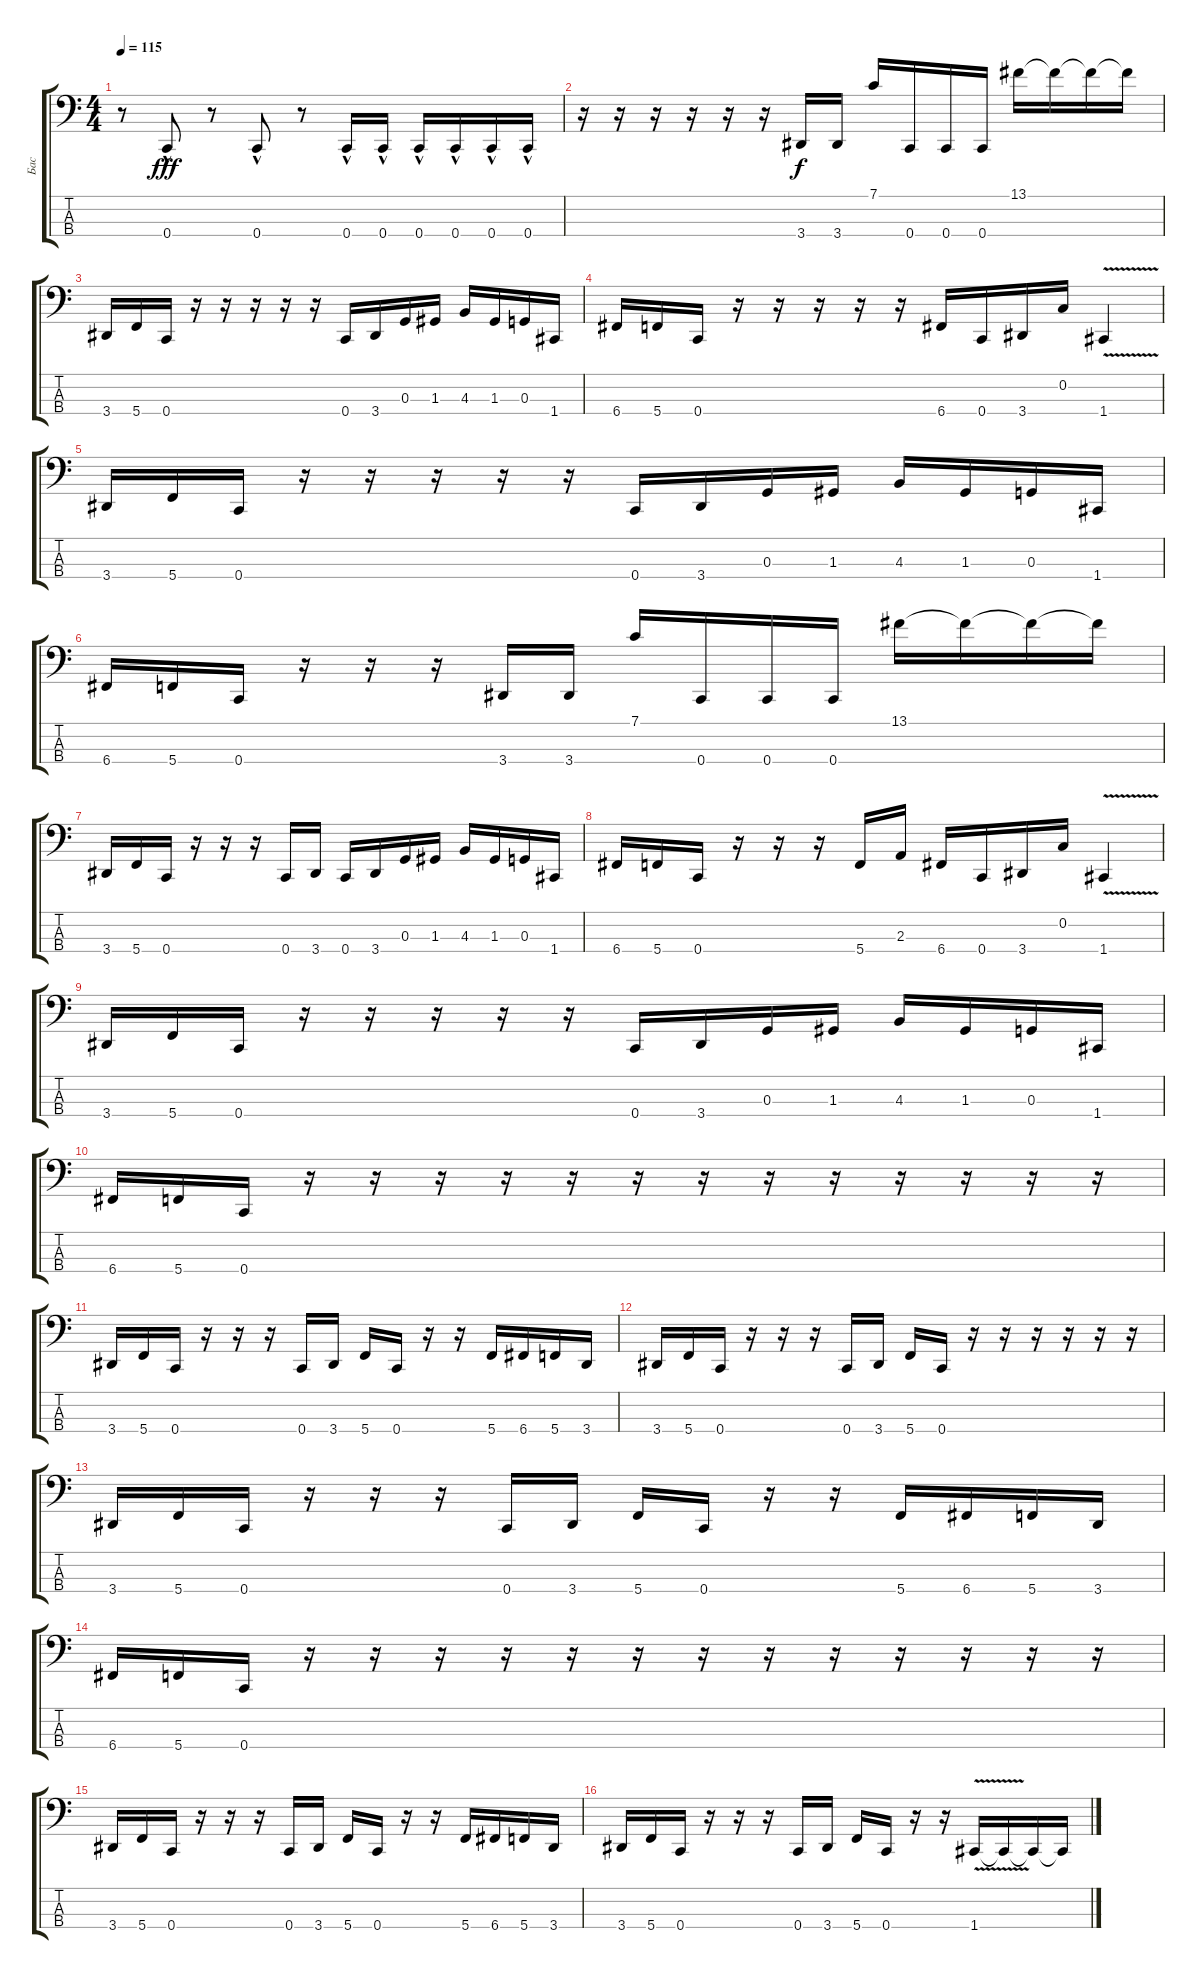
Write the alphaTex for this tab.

\track ("Бас" "Бас") {instrument electricbassfinger}
\staff {score tabs}
\tuning (F2 C2 G1 C1) {hide}
\ts (4 4)
\tempo 115
\clef f4
\ks c
r.8{dy fff} 0.4{hac}.8 r.8 0.4{hac}.8 r.8 0.4{hac}.16 0.4{hac}.16 0.4{hac}.16 0.4{hac}.16 0.4{hac}.16 0.4{hac}.16 |
r.16 r.16 r.16 r.16 r.16 r.16 3.4.16{dy f instrument slapbass2} 3.4.16 7.1.16 0.4.16 0.4.16 0.4.16 13.1.16 13.1{t}.16 13.1{t}.16 13.1{t}.16 |
3.4.16 5.4.16 0.4.16 r.16 r.16 r.16 r.16 r.16 0.4.16 3.4.16 0.3.16 1.3.16 4.3.16 1.3.16 0.3.16 1.4.16 |
6.4.16 5.4.16 0.4.16 r.16 r.16 r.16 r.16 r.16 6.4.16 0.4.16 3.4.16 0.2.16 1.4{v}.4 |
3.4.16 5.4.16 0.4.16 r.16 r.16 r.16 r.16 r.16 0.4.16 3.4.16 0.3.16 1.3.16 4.3.16 1.3.16 0.3.16 1.4.16 |
6.4.16 5.4.16 0.4.16 r.16 r.16 r.16 3.4.16{instrument slapbass2} 3.4.16 7.1.16 0.4.16 0.4.16 0.4.16 13.1.16 13.1{t}.16 13.1{t}.16 13.1{t}.16 |
3.4.16 5.4.16 0.4.16 r.16 r.16 r.16 0.4.16 3.4.16 0.4.16 3.4.16 0.3.16 1.3.16 4.3.16 1.3.16 0.3.16 1.4.16 |
6.4.16 5.4.16 0.4.16 r.16 r.16 r.16 5.4.16 2.3.16 6.4.16 0.4.16 3.4.16 0.2.16 1.4{v}.4 |
3.4.16 5.4.16 0.4.16 r.16 r.16 r.16 r.16 r.16 0.4.16 3.4.16 0.3.16 1.3.16 4.3.16 1.3.16 0.3.16 1.4.16 |
6.4.16 5.4.16 0.4.16 r.16 r.16 r.16 r.16{instrument slapbass2} r.16 r.16 r.16 r.16 r.16 r.16 r.16 r.16 r.16 |
3.4.16 5.4.16 0.4.16 r.16 r.16 r.16 0.4.16 3.4.16 5.4.16 0.4.16 r.16 r.16 5.4.16 6.4.16 5.4.16 3.4.16 |
3.4.16 5.4.16 0.4.16 r.16 r.16 r.16 0.4.16 3.4.16 5.4.16 0.4.16 r.16 r.16 r.16 r.16 r.16 r.16 |
3.4.16 5.4.16 0.4.16 r.16 r.16 r.16 0.4.16 3.4.16 5.4.16 0.4.16 r.16 r.16 5.4.16 6.4.16 5.4.16 3.4.16 |
6.4.16 5.4.16 0.4.16 r.16 r.16 r.16 r.16{instrument slapbass2} r.16 r.16 r.16 r.16 r.16 r.16 r.16 r.16 r.16 |
3.4.16 5.4.16 0.4.16 r.16 r.16 r.16 0.4.16 3.4.16 5.4.16 0.4.16 r.16 r.16 5.4.16 6.4.16 5.4.16 3.4.16 |
3.4.16 5.4.16 0.4.16 r.16 r.16 r.16 0.4.16 3.4.16 5.4.16 0.4.16 r.16 r.16 1.4{v}.16 1.4{t}.16 1.4{t}.16 1.4{t}.16
